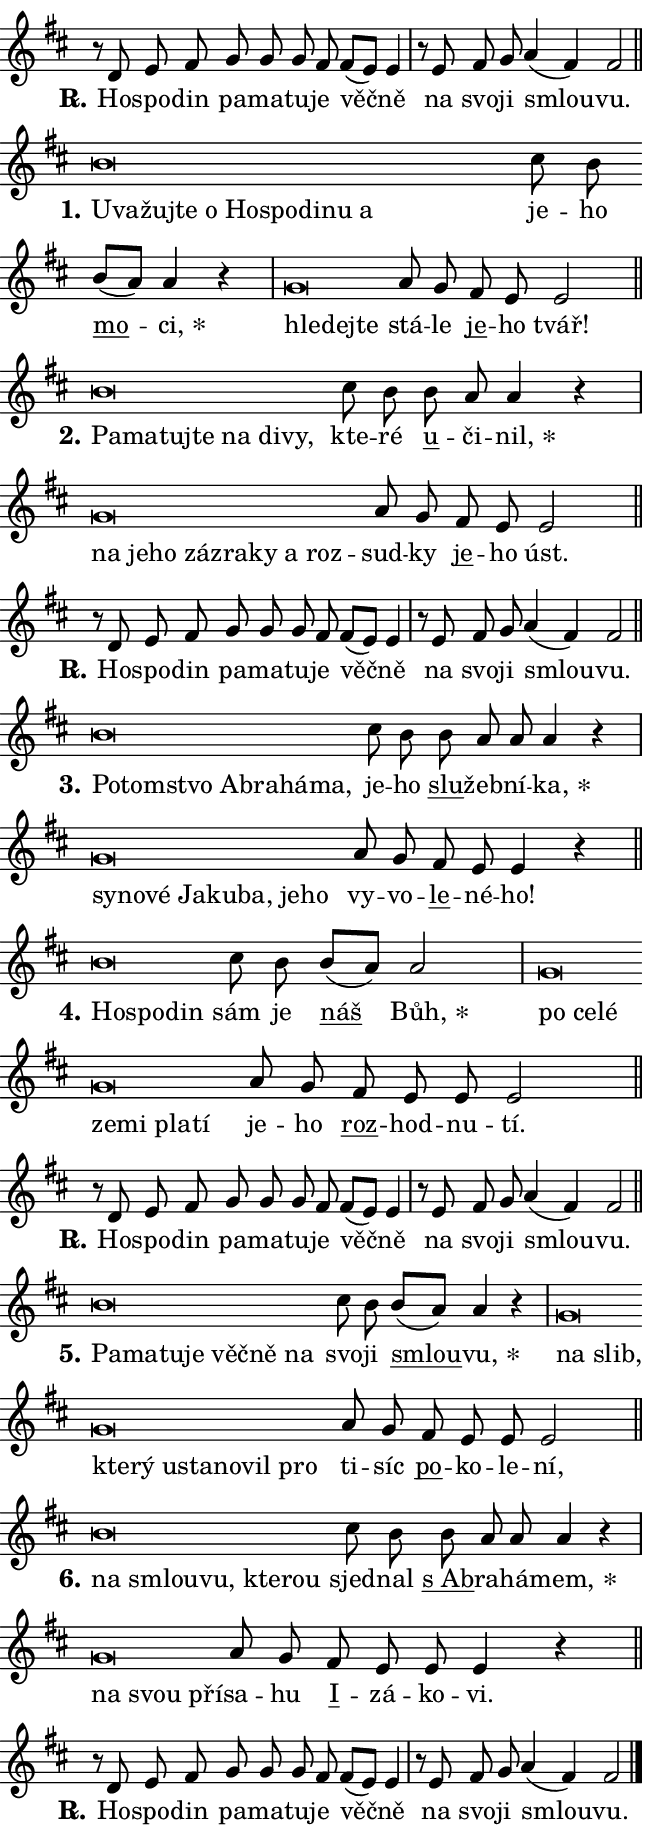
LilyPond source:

\version "2.24.0"
\header { tagline = "" }
\paper {
  indent = 0\cm
  top-margin = 0\cm
  right-margin = 0.13\cm % to fit lyric hyphens
  bottom-margin = 0\cm
  left-margin = 0\cm
  paper-width = 11\cm
  page-breaking = #ly:one-page-breaking
  system-system-spacing.basic-distance = #11
  score-system-spacing.basic-distance = #11
  ragged-last = ##f
}


%% Author: Thomas Morley
%% https://lists.gnu.org/archive/html/lilypond-user/2020-05/msg00002.html
#(define (line-position grob)
"Returns position of @var[grob} in current system:
   @code{'start}, if at first time-step
   @code{'end}, if at last time-step
   @code{'middle} otherwise
"
  (let* ((col (ly:item-get-column grob))
         (ln (ly:grob-object col 'left-neighbor))
         (rn (ly:grob-object col 'right-neighbor))
         (col-to-check-left (if (ly:grob? ln) ln col))
         (col-to-check-right (if (ly:grob? rn) rn col))
         (break-dir-left
           (and
             (ly:grob-property col-to-check-left 'non-musical #f)
             (ly:item-break-dir col-to-check-left)))
         (break-dir-right
           (and
             (ly:grob-property col-to-check-right 'non-musical #f)
             (ly:item-break-dir col-to-check-right))))
        (cond ((eqv? 1 break-dir-left) 'start)
              ((eqv? -1 break-dir-right) 'end)
              (else 'middle))))

#(define (tranparent-at-line-position vctor)
  (lambda (grob)
  "Relying on @code{line-position} select the relevant enry from @var{vctor}.
Used to determine transparency,"
    (case (line-position grob)
      ((end) (not (vector-ref vctor 0)))
      ((middle) (not (vector-ref vctor 1)))
      ((start) (not (vector-ref vctor 2))))))

noteHeadBreakVisibility =
#(define-music-function (break-visibility)(vector?)
"Makes @code{NoteHead}s transparent relying on @var{break-visibility}"
#{
  \override NoteHead.transparent =
    #(tranparent-at-line-position break-visibility)
#})

#(define delete-ledgers-for-transparent-note-heads
  (lambda (grob)
    "Reads whether a @code{NoteHead} is transparent.
If so this @code{NoteHead} is removed from @code{'note-heads} from
@var{grob}, which is supposed to be @code{LedgerLineSpanner}.
As a result ledgers are not printed for this @code{NoteHead}"
    (let* ((nhds-array (ly:grob-object grob 'note-heads))
           (nhds-list
             (if (ly:grob-array? nhds-array)
                 (ly:grob-array->list nhds-array)
                 '()))
           ;; Relies on the transparent-property being done before
           ;; Staff.LedgerLineSpanner.after-line-breaking is executed.
           ;; This is fragile ...
           (to-keep
             (remove
               (lambda (nhd)
                 (ly:grob-property nhd 'transparent #f))
               nhds-list)))
      ;; TODO find a better method to iterate over grob-arrays, similiar
      ;; to filter/remove etc for lists
      ;; For now rebuilt from scratch
      (set! (ly:grob-object grob 'note-heads)  '())
      (for-each
        (lambda (nhd)
          (ly:pointer-group-interface::add-grob grob 'note-heads nhd))
        to-keep))))

squashNotes = {
  \override NoteHead.X-extent = #'(-0.2 . 0.2)
  \override NoteHead.Y-extent = #'(-0.75 . 0)
  \override NoteHead.stencil =
    #(lambda (grob)
       (let ((pos (ly:grob-property grob 'staff-position)))
         (begin
           (if (< pos -7) (display "ERROR: Lower brevis then expected\n") (display ""))
           (if (<= pos -6) ly:text-interface::print ly:note-head::print))))
}
unSquashNotes = {
  \revert NoteHead.X-extent
  \revert NoteHead.Y-extent
  \revert NoteHead.stencil
}

hideNotes = \noteHeadBreakVisibility #begin-of-line-visible
unHideNotes = \noteHeadBreakVisibility #all-visible

% work-around for resetting accidentals
% https://lilypond.org/doc/v2.23/Documentation/notation/displaying-rhythms#unmetered-music
cadenzaMeasure = {
  \cadenzaOff
  \partial 1024 s1024
  \cadenzaOn
}

#(define-markup-command (accent layout props text) (markup?)
  "Underline accented syllable"
  (interpret-markup layout props
    #{\markup \override #'(offset . 4.3) \underline { #text }#}))

responsum = \markup \concat {
  "R" \hspace #-1.05 \path #0.1 #'((moveto 0 0.07) (lineto 0.9 0.8)) \hspace #0.05 "."
}

spaceSize = #0.6828661417322834 % exact space size for TeX Gyre Schola

\layout {
  \context {
    \Staff
    \remove "Time_signature_engraver"
    \override LedgerLineSpanner.after-line-breaking = #delete-ledgers-for-transparent-note-heads
  }
  \context {
    \Lyrics {
      \override LyricSpace.minimum-distance = \spaceSize
      \override LyricText.font-name = #"TeX Gyre Schola"
      \override LyricText.font-size = 1
      \override StanzaNumber.font-name = #"TeX Gyre Schola Bold"
      \override StanzaNumber.font-size = 1
    }
  }
  \context {
    \Score 
    \override NoteHead.text =
      #(lambda (grob) 
        (let ((pos (ly:grob-property grob 'staff-position)))
          #{\markup {
            \combine
              \halign #-0.55 \raise #(if (= pos -6) 0 0.5) \override #'(thickness . 2) \draw-line #'(3.2 . 0)
              \musicglyph "noteheads.sM1"
          }#}))
  }
}

% magnetic-lyrics.ily
%
%   written by
%     Jean Abou Samra <jean@abou-samra.fr>
%     Werner Lemberg <wl@gnu.org>
%
%   adapted by
%     Jiri Hon <jiri.hon@gmail.com>
%
% Version 2022-Apr-15

% https://www.mail-archive.com/lilypond-user@gnu.org/msg149350.html

#(define (Left_hyphen_pointer_engraver context)
   "Collect syllable-hyphen-syllable occurrences in lyrics and store
them in properties.  This engraver only looks to the left.  For
example, if the lyrics input is @code{foo -- bar}, it does the
following.

@itemize @bullet
@item
Set the @code{text} property of the @code{LyricHyphen} grob between
@q{foo} and @q{bar} to @code{foo}.

@item
Set the @code{left-hyphen} property of the @code{LyricText} grob with
text @q{foo} to the @code{LyricHyphen} grob between @q{foo} and
@q{bar}.
@end itemize

Use this auxiliary engraver in combination with the
@code{lyric-@/text::@/apply-@/magnetic-@/offset!} hook."
   (let ((hyphen #f)
         (text #f))
     (make-engraver
      (acknowledgers
       ((lyric-syllable-interface engraver grob source-engraver)
        (set! text grob)))
      (end-acknowledgers
       ((lyric-hyphen-interface engraver grob source-engraver)
        ;(when (not (grob::has-interface grob 'lyric-space-interface))
          (set! hyphen grob)));)
      ((stop-translation-timestep engraver)
       (when (and text hyphen)
         (ly:grob-set-object! text 'left-hyphen hyphen))
       (set! text #f)
       (set! hyphen #f)))))

#(define (lyric-text::apply-magnetic-offset! grob)
   "If the space between two syllables is less than the value in
property @code{LyricText@/.details@/.squash-threshold}, move the right
syllable to the left so that it gets concatenated with the left
syllable.

Use this function as a hook for
@code{LyricText@/.after-@/line-@/breaking} if the
@code{Left_@/hyphen_@/pointer_@/engraver} is active."
   (let ((hyphen (ly:grob-object grob 'left-hyphen #f)))
     (when hyphen
       (let ((left-text (ly:spanner-bound hyphen LEFT)))
         (when (grob::has-interface left-text 'lyric-syllable-interface)
           (let* ((common (ly:grob-common-refpoint grob left-text X))
                  (this-x-ext (ly:grob-extent grob common X))
                  (left-x-ext
                   (begin
                     ;; Trigger magnetism for left-text.
                     (ly:grob-property left-text 'after-line-breaking)
                     (ly:grob-extent left-text common X)))
                  ;; `delta` is the gap width between two syllables.
                  (delta (- (interval-start this-x-ext)
                            (interval-end left-x-ext)))
                  (details (ly:grob-property grob 'details))
                  (threshold (assoc-get 'squash-threshold details 0.2)))
             (when (< delta threshold)
               (let* (;; We have to manipulate the input text so that
                      ;; ligatures crossing syllable boundaries are not
                      ;; disabled.  For languages based on the Latin
                      ;; script this is essentially a beautification.
                      ;; However, for non-Western scripts it can be a
                      ;; necessity.
                      (lt (ly:grob-property left-text 'text))
                      (rt (ly:grob-property grob 'text))
                      (is-space (grob::has-interface hyphen 'lyric-space-interface))
                      (space (if is-space " " ""))
                      (extra-delta (if is-space spaceSize 0))
                      ;; Append new syllable.
                      (ltrt-space (if (and (string? lt) (string? rt))
                                (string-append lt space rt)
                                (make-concat-markup (list lt space rt))))
                      ;; Right-align `ltrt` to the right side.
                      (ltrt-space-markup (grob-interpret-markup
                               grob
                               (make-translate-markup
                                (cons (interval-length this-x-ext) 0)
                                (make-right-align-markup ltrt-space)))))
                 (begin
                   ;; Don't print `left-text`.
                   (ly:grob-set-property! left-text 'stencil #f)
                   ;; Set text and stencil (which holds all collected
                   ;; syllables so far) and shift it to the left.
                   (ly:grob-set-property! grob 'text ltrt-space)
                   (ly:grob-set-property! grob 'stencil ltrt-space-markup)
                   (ly:grob-translate-axis! grob (- (- delta extra-delta)) X))))))))))


#(define (lyric-hyphen::displace-bounds-first grob)
   ;; Make very sure this callback isn't triggered too early.
   (let ((left (ly:spanner-bound grob LEFT))
         (right (ly:spanner-bound grob RIGHT)))
     (ly:grob-property left 'after-line-breaking)
     (ly:grob-property right 'after-line-breaking)
     (ly:lyric-hyphen::print grob)))

squashThreshold = #0.4

\layout {
  \context {
    \Lyrics
    \consists #Left_hyphen_pointer_engraver
    \override LyricText.after-line-breaking =
      #lyric-text::apply-magnetic-offset!
    \override LyricHyphen.stencil = #lyric-hyphen::displace-bounds-first
    \override LyricText.details.squash-threshold = \squashThreshold
    \override LyricHyphen.minimum-distance = 0
    \override LyricHyphen.minimum-length = \squashThreshold
  }
}

squashText = \override LyricText.details.squash-threshold = 9999
unSquashText = \override LyricText.details.squash-threshold = \squashThreshold

leftText = \override LyricText.self-alignment-X = #LEFT
unLeftText = \revert LyricText.self-alignment-X

starOffset = #(lambda (grob) 
                (let ((x_offset (ly:self-alignment-interface::aligned-on-x-parent grob)))
                  (if (= x_offset 0) 0 (+ x_offset 1.2))))

star = #(define-music-function (syllable)(string?)
"Append star separator at the end of a syllable"
#{
  \once \override LyricText.X-offset = #starOffset
  \lyricmode { \markup {
    #syllable
    \override #'((font-name . "TeX Gyre Schola Bold")) \hspace #0.2 \lower #0.65 \larger "*"
  } }
#})

starAccent = #(define-music-function (syllable)(string?)
"Append star separator at the end of a syllable and make accent"
#{
  \once \override LyricText.X-offset = #starOffset
  \lyricmode { \markup {
    \accent #syllable
    \override #'((font-name . "TeX Gyre Schola Bold")) \hspace #0.2 \lower #0.65 \larger "*"
  } }
#})

breath = #(define-music-function (syllable)(string?)
"Append breathing indicator at the end of a syllable"
#{
  \lyricmode { \markup { #syllable "+" } }
#})

optionalBreath = #(define-music-function (syllable)(string?)
"Append optional breathing indicator at the end of a syllable"
#{
  \lyricmode { \markup { #syllable "(+)" } }
#})


\score {
    <<
        \new Voice = "melody" { \cadenzaOn \key d \major \relative { r8 d' e fis g g g fis \bar "" fis[( e)] e4 \cadenzaMeasure \bar "|" r8 e fis g \bar "" a4( fis) fis2 \cadenzaMeasure \bar "||" \break } }
        \new Lyrics \lyricsto "melody" { \lyricmode { \set stanza = \responsum
Ho -- spo -- din pa -- ma -- tu -- je věč -- ně na svo -- ji smlou -- vu. } }
    >>
    \layout {}
}

\score {
    <<
        \new Voice = "melody" { \cadenzaOn \key d \major \relative { \squashNotes b'\breve*1/16 \hideNotes \breve*1/16 \bar "" \breve*1/16 \bar "" \breve*1/16 \bar "" \breve*1/16 \bar "" \breve*1/16 \bar "" \breve*1/16 \bar "" \breve*1/16 \bar "" \breve*1/16 \breve*1/16 \bar "" \unHideNotes \unSquashNotes cis8 b \bar "" b[( a)] a4 r \cadenzaMeasure \bar "|" \squashNotes g\breve*1/16 \hideNotes \breve*1/16 \breve*1/16 \bar "" \unHideNotes \unSquashNotes a8 g \bar "" fis e e2 \cadenzaMeasure \bar "||" \break } }
        \new Lyrics \lyricsto "melody" { \lyricmode { \set stanza = "1."
\leftText U -- \squashText va -- žuj -- te o Ho -- spo -- di -- nu a \unLeftText \unSquashText je -- ho \markup \accent mo -- \star ci, \leftText hle -- \squashText dej -- te \unLeftText \unSquashText stá -- le \markup \accent je -- ho tvář! } }
    >>
    \layout {}
}

\score {
    <<
        \new Voice = "melody" { \cadenzaOn \key d \major \relative { \squashNotes b'\breve*1/16 \hideNotes \breve*1/16 \bar "" \breve*1/16 \bar "" \breve*1/16 \bar "" \breve*1/16 \bar "" \breve*1/16 \breve*1/16 \bar "" \unHideNotes \unSquashNotes cis8 b \bar "" b a a4 r \cadenzaMeasure \bar "|" \squashNotes g\breve*1/16 \hideNotes \breve*1/16 \bar "" \breve*1/16 \bar "" \breve*1/16 \bar "" \breve*1/16 \bar "" \breve*1/16 \bar "" \breve*1/16 \breve*1/16 \bar "" \unHideNotes \unSquashNotes a8 g \bar "" fis e e2 \cadenzaMeasure \bar "||" \break } }
        \new Lyrics \lyricsto "melody" { \lyricmode { \set stanza = "2."
\leftText Pa -- \squashText ma -- tuj -- te na di -- vy, \unLeftText \unSquashText kte -- ré \markup \accent u -- či -- \star nil, \leftText na \squashText je -- ho zá -- zra -- ky a roz -- \unLeftText \unSquashText sud -- ky \markup \accent je -- ho úst. } }
    >>
    \layout {}
}

\score {
    <<
        \new Voice = "melody" { \cadenzaOn \key d \major \relative { r8 d' e fis g g g fis \bar "" fis[( e)] e4 \cadenzaMeasure \bar "|" r8 e fis g \bar "" a4( fis) fis2 \cadenzaMeasure \bar "||" \break } }
        \new Lyrics \lyricsto "melody" { \lyricmode { \set stanza = \responsum
Ho -- spo -- din pa -- ma -- tu -- je věč -- ně na svo -- ji smlou -- vu. } }
    >>
    \layout {}
}

\score {
    <<
        \new Voice = "melody" { \cadenzaOn \key d \major \relative { \squashNotes b'\breve*1/16 \hideNotes \breve*1/16 \bar "" \breve*1/16 \bar "" \breve*1/16 \bar "" \breve*1/16 \bar "" \breve*1/16 \breve*1/16 \bar "" \unHideNotes \unSquashNotes cis8 b \bar "" b a a a4 r \cadenzaMeasure \bar "|" \squashNotes g\breve*1/16 \hideNotes \breve*1/16 \bar "" \breve*1/16 \bar "" \breve*1/16 \bar "" \breve*1/16 \bar "" \breve*1/16 \bar "" \breve*1/16 \breve*1/16 \bar "" \unHideNotes \unSquashNotes a8 g \bar "" fis e e4 r \cadenzaMeasure \bar "||" \break } }
        \new Lyrics \lyricsto "melody" { \lyricmode { \set stanza = "3."
\leftText Po -- \squashText tom -- stvo Ab -- ra -- há -- ma, \unLeftText \unSquashText je -- ho \markup \accent slu -- žeb -- ní -- \star ka, \leftText sy -- \squashText no -- vé Ja -- ku -- ba, je -- ho \unLeftText \unSquashText vy -- vo -- \markup \accent le -- né -- ho! } }
    >>
    \layout {}
}

\score {
    <<
        \new Voice = "melody" { \cadenzaOn \key d \major \relative { \squashNotes b'\breve*1/16 \hideNotes \breve*1/16 \breve*1/16 \bar "" \unHideNotes \unSquashNotes cis8 b \bar "" b[( a)] a2 \cadenzaMeasure \bar "|" \squashNotes g\breve*1/16 \hideNotes \breve*1/16 \bar "" \breve*1/16 \bar "" \breve*1/16 \bar "" \breve*1/16 \bar "" \breve*1/16 \breve*1/16 \bar "" \unHideNotes \unSquashNotes a8 g \bar "" fis e e e2 \cadenzaMeasure \bar "||" \break } }
        \new Lyrics \lyricsto "melody" { \lyricmode { \set stanza = "4."
\leftText Ho -- \squashText spo -- din \unLeftText \unSquashText sám je \markup \accent náš \star Bůh, \leftText po \squashText ce -- lé ze -- mi pla -- tí \unLeftText \unSquashText je -- ho \markup \accent roz -- hod -- nu -- tí. } }
    >>
    \layout {}
}

\score {
    <<
        \new Voice = "melody" { \cadenzaOn \key d \major \relative { r8 d' e fis g g g fis \bar "" fis[( e)] e4 \cadenzaMeasure \bar "|" r8 e fis g \bar "" a4( fis) fis2 \cadenzaMeasure \bar "||" \break } }
        \new Lyrics \lyricsto "melody" { \lyricmode { \set stanza = \responsum
Ho -- spo -- din pa -- ma -- tu -- je věč -- ně na svo -- ji smlou -- vu. } }
    >>
    \layout {}
}

\score {
    <<
        \new Voice = "melody" { \cadenzaOn \key d \major \relative { \squashNotes b'\breve*1/16 \hideNotes \breve*1/16 \bar "" \breve*1/16 \bar "" \breve*1/16 \bar "" \breve*1/16 \bar "" \breve*1/16 \breve*1/16 \bar "" \unHideNotes \unSquashNotes cis8 b \bar "" b[( a)] a4 r \cadenzaMeasure \bar "|" \squashNotes g\breve*1/16 \hideNotes \breve*1/16 \bar "" \breve*1/16 \bar "" \breve*1/16 \bar "" \breve*1/16 \bar "" \breve*1/16 \bar "" \breve*1/16 \bar "" \breve*1/16 \breve*1/16 \bar "" \unHideNotes \unSquashNotes a8 g \bar "" fis e e e2 \cadenzaMeasure \bar "||" \break } }
        \new Lyrics \lyricsto "melody" { \lyricmode { \set stanza = "5."
\leftText Pa -- \squashText ma -- tu -- je věč -- ně na \unLeftText \unSquashText svo -- ji \markup \accent smlou -- \star vu, \leftText na \squashText slib, kte -- rý u -- sta -- no -- vil pro \unLeftText \unSquashText ti -- síc \markup \accent po -- ko -- le -- ní, } }
    >>
    \layout {}
}

\score {
    <<
        \new Voice = "melody" { \cadenzaOn \key d \major \relative { \squashNotes b'\breve*1/16 \hideNotes \breve*1/16 \bar "" \breve*1/16 \bar "" \breve*1/16 \breve*1/16 \bar "" \unHideNotes \unSquashNotes cis8 b \bar "" b a a a4 r \cadenzaMeasure \bar "|" \squashNotes g\breve*1/16 \hideNotes \breve*1/16 \breve*1/16 \bar "" \unHideNotes \unSquashNotes a8 g \bar "" fis e e e4 r \cadenzaMeasure \bar "||" \break } }
        \new Lyrics \lyricsto "melody" { \lyricmode { \set stanza = "6."
\leftText na \squashText smlou -- vu, kte -- rou \unLeftText \unSquashText sjed -- nal \markup \accent "s Ab" -- ra -- há -- \star mem, \leftText na \squashText svou pří -- \unLeftText \unSquashText sa -- hu \markup \accent I -- zá -- ko -- vi. } }
    >>
    \layout {}
}

\score {
    <<
        \new Voice = "melody" { \cadenzaOn \key d \major \relative { r8 d' e fis g g g fis \bar "" fis[( e)] e4 \cadenzaMeasure \bar "|" r8 e fis g \bar "" a4( fis) fis2 \cadenzaMeasure \bar "||" \break } \bar "|." }
        \new Lyrics \lyricsto "melody" { \lyricmode { \set stanza = \responsum
Ho -- spo -- din pa -- ma -- tu -- je věč -- ně na svo -- ji smlou -- vu. } }
    >>
    \layout {}
}
